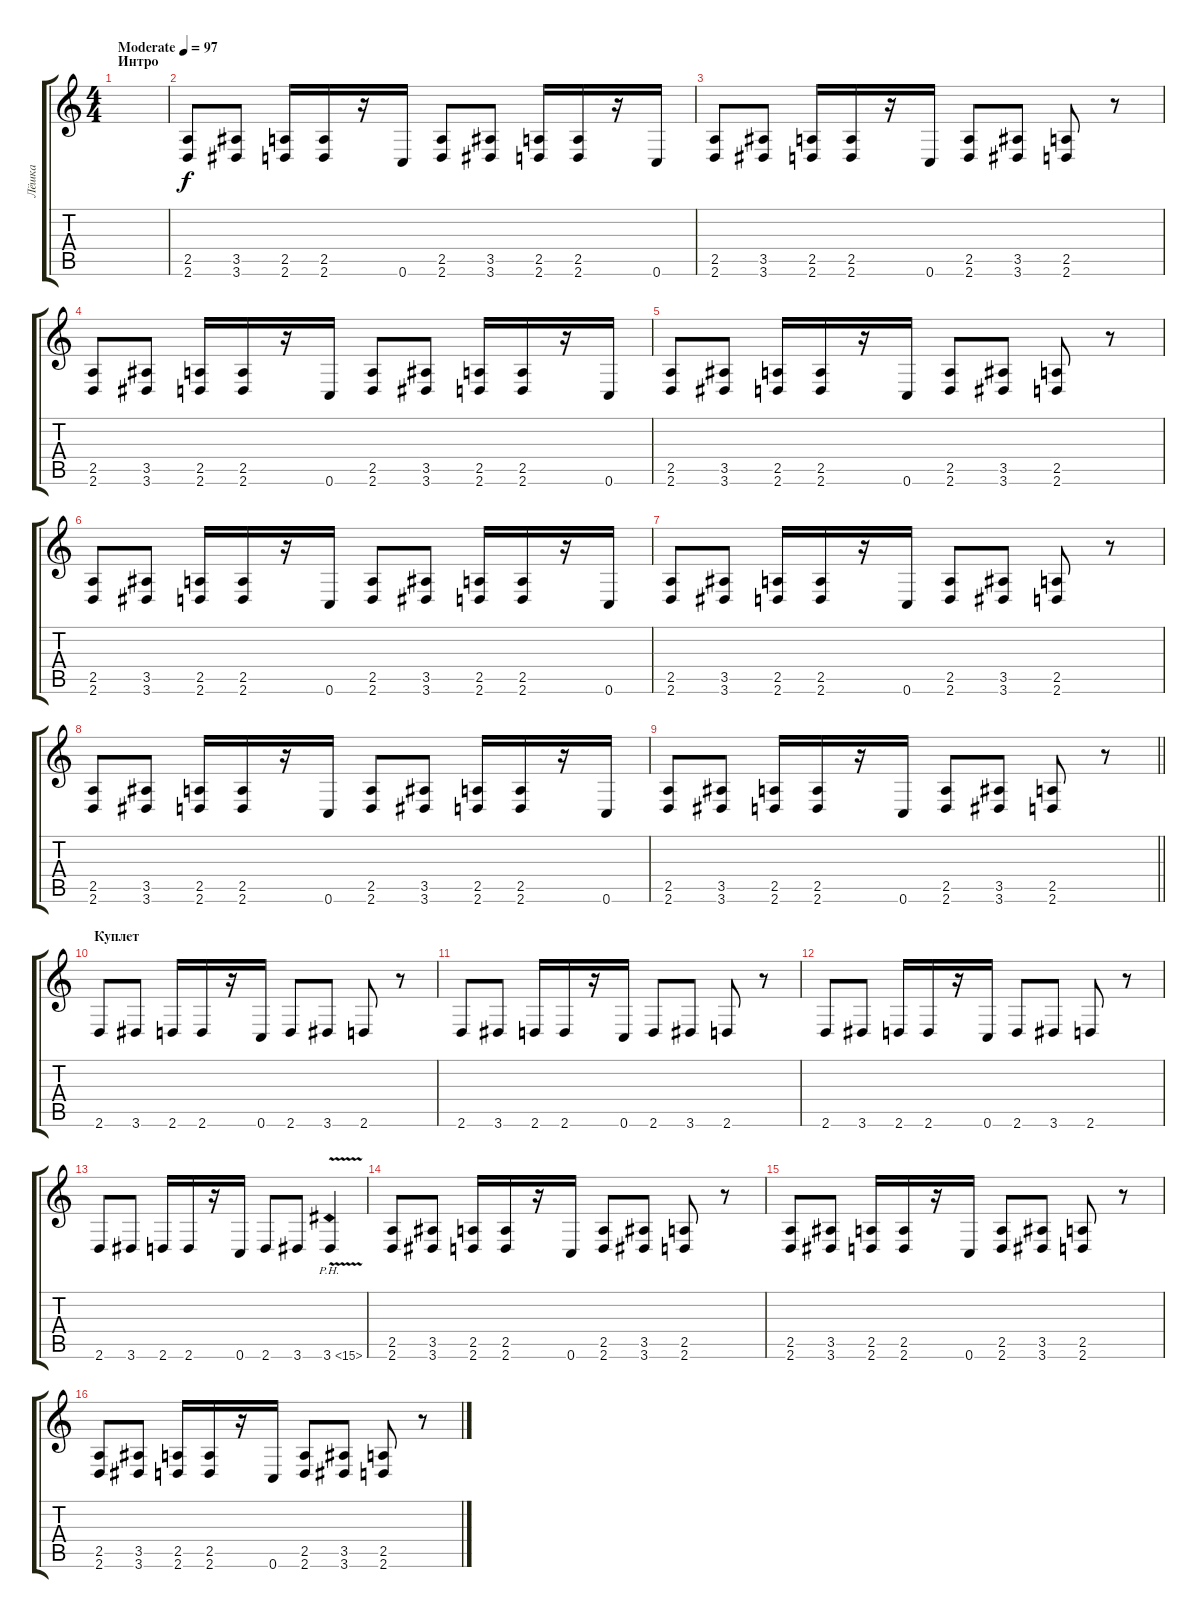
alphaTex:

\track ("Лёшка" "Лёшка") {instrument distortionguitar}
\staff {score tabs}
\tuning (D4 A3 F3 C3 G2 C2) {hide}
\ts (4 4)
\section ("" "Интро")
\tempo (97 "Moderate")
\clef g2
\ks c
|
(2.5 2.6).8 (3.5 3.6).8 (2.5 2.6).16 (2.5 2.6).16 r.16 0.6.16 (2.5 2.6).8 (3.5 3.6).8 (2.5 2.6).16 (2.5 2.6).16 r.16 0.6.16 |
(2.5 2.6).8 (3.5 3.6).8 (2.5 2.6).16 (2.5 2.6).16 r.16 0.6.16 (2.5 2.6).8 (3.5 3.6).8 (2.5 2.6).8 r.8 |
(2.5 2.6).8 (3.5 3.6).8 (2.5 2.6).16 (2.5 2.6).16 r.16 0.6.16 (2.5 2.6).8 (3.5 3.6).8 (2.5 2.6).16 (2.5 2.6).16 r.16 0.6.16 |
(2.5 2.6).8 (3.5 3.6).8 (2.5 2.6).16 (2.5 2.6).16 r.16 0.6.16 (2.5 2.6).8 (3.5 3.6).8 (2.5 2.6).8 r.8 |
(2.5 2.6).8 (3.5 3.6).8 (2.5 2.6).16 (2.5 2.6).16 r.16 0.6.16 (2.5 2.6).8 (3.5 3.6).8 (2.5 2.6).16 (2.5 2.6).16 r.16 0.6.16 |
(2.5 2.6).8 (3.5 3.6).8 (2.5 2.6).16 (2.5 2.6).16 r.16 0.6.16 (2.5 2.6).8 (3.5 3.6).8 (2.5 2.6).8 r.8 |
(2.5 2.6).8 (3.5 3.6).8 (2.5 2.6).16 (2.5 2.6).16 r.16 0.6.16 (2.5 2.6).8 (3.5 3.6).8 (2.5 2.6).16 (2.5 2.6).16 r.16 0.6.16 |
\barLineRight lightlight
(2.5 2.6).8 (3.5 3.6).8 (2.5 2.6).16 (2.5 2.6).16 r.16 0.6.16 (2.5 2.6).8 (3.5 3.6).8 (2.5 2.6).8 r.8 |
\section ("" "Куплет")
2.6.8 3.6.8 2.6.16 2.6.16 r.16 0.6.16 2.6.8 3.6.8 2.6.8 r.8 |
2.6.8 3.6.8 2.6.16 2.6.16 r.16 0.6.16 2.6.8 3.6.8 2.6.8 r.8 |
2.6.8 3.6.8 2.6.16 2.6.16 r.16 0.6.16 2.6.8 3.6.8 2.6.8 r.8 |
2.6.8 3.6.8 2.6.16 2.6.16 r.16 0.6.16 2.6.8 3.6.8 3.6{ph 12 v}.4 |
(2.5 2.6).8 (3.5 3.6).8 (2.5 2.6).16 (2.5 2.6).16 r.16 0.6.16 (2.5 2.6).8 (3.5 3.6).8 (2.5 2.6).8 r.8 |
(2.5 2.6).8 (3.5 3.6).8 (2.5 2.6).16 (2.5 2.6).16 r.16 0.6.16 (2.5 2.6).8 (3.5 3.6).8 (2.5 2.6).8 r.8 |
(2.5 2.6).8 (3.5 3.6).8 (2.5 2.6).16 (2.5 2.6).16 r.16 0.6.16 (2.5 2.6).8 (3.5 3.6).8 (2.5 2.6).8 r.8
